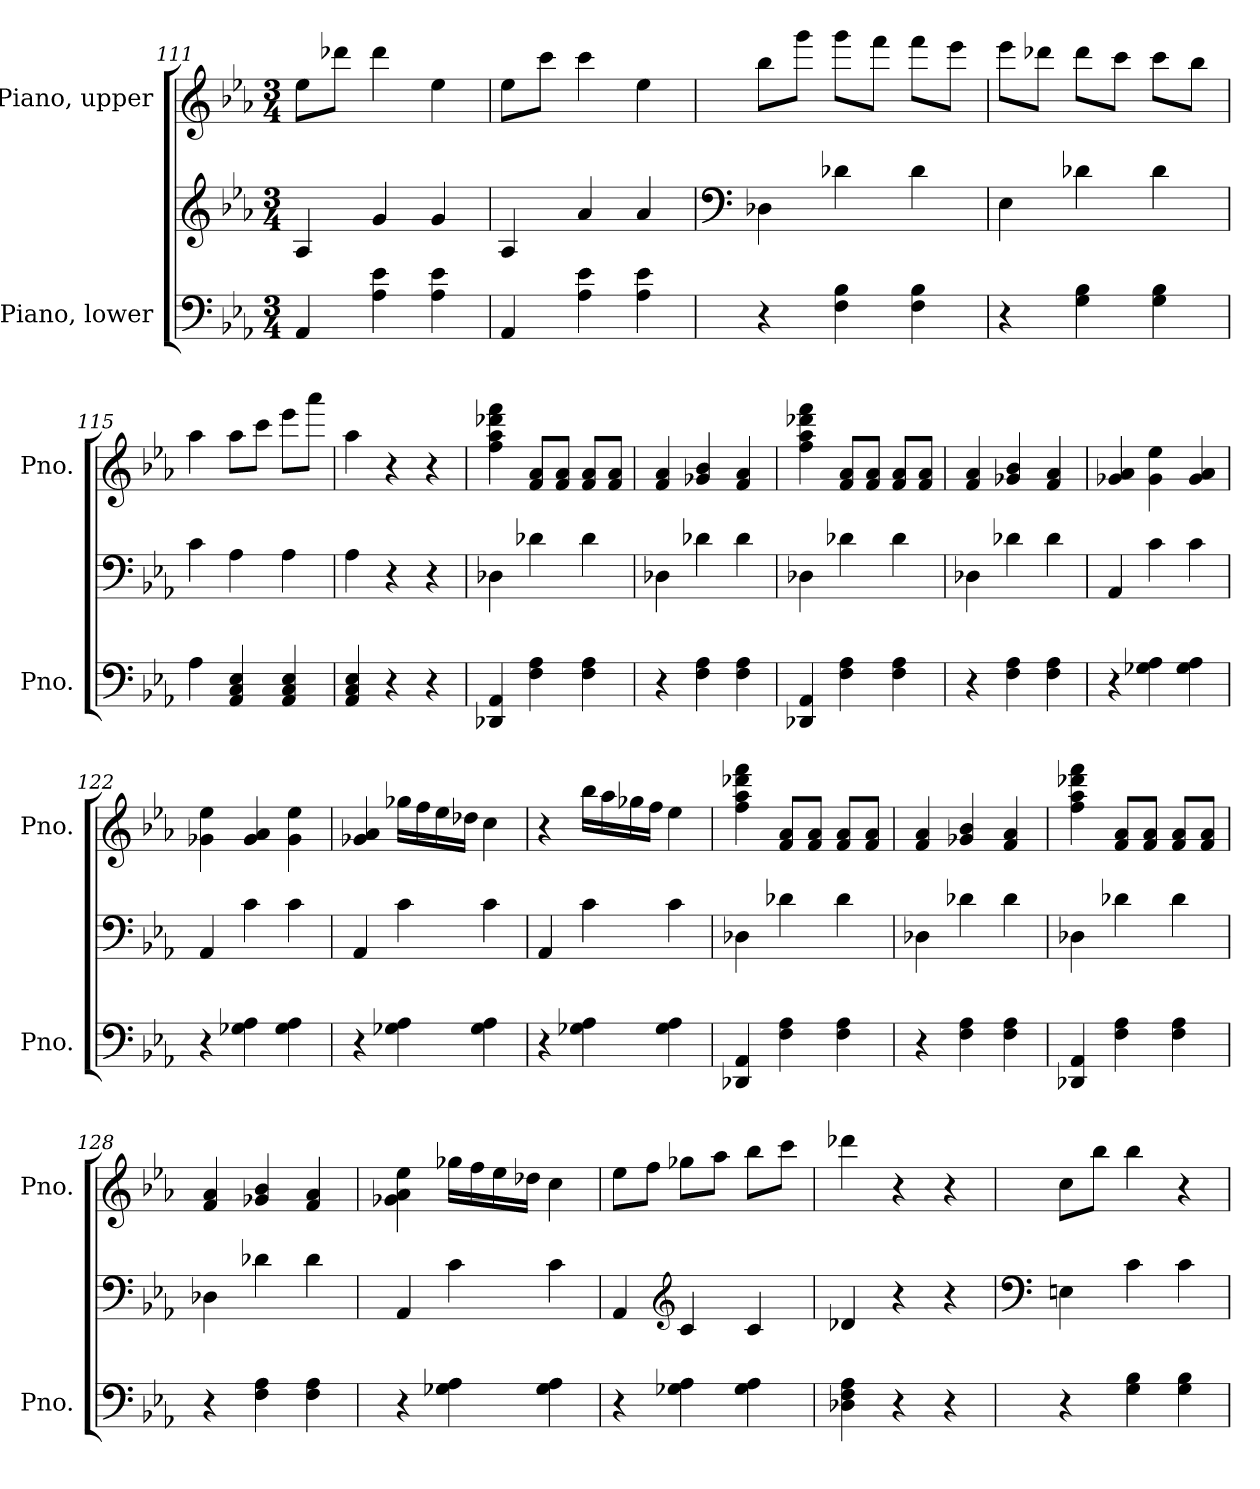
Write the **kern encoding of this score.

**kern	**kern	**kern
*part2	*part2	*part1
*staff3	*staff2	*staff1
*I"Piano, lower	*	*I"Piano, upper
*I'Pno.	*	*I'Pno.
*clefF4	*clefG2	*clefG2
*k[b-e-a-]	*k[b-e-a-]	*k[b-e-a-]
*M3/4	*M3/4	*M3/4
=111	=111	=111
4AA-/	4A-/	8ee-\L
.	.	8ddd-X\J
4A-\ 4e-\	4g/	4ddd-\
4A-\ 4e-\	4g/	4ee-\
=112	=112	=112
4AA-/	4A-/	8ee-\L
.	.	8ccc\J
4A-\ 4e-\	4a-/	4ccc\
4A-\ 4e-\	4a-/	4ee-\
!!LO:LB:g=z
=113	=113	=113
*	*clefF4	*
4r	4D-X\	8bb-\L
.	.	8ggg\J
4F\ 4B-\	4d-X\	8ggg\L
.	.	8fff\J
4F\ 4B-\	4d-\	8fff\L
.	.	8eee-\J
=114	=114	=114
4r	4E-\	8eee-\L
.	.	8ddd-X\J
4G\ 4B-\	4d-X\	8ddd-\L
.	.	8ccc\J
4G\ 4B-\	4d-\	8ccc\L
.	.	8bb-\J
=115	=115	=115
4A-\	4c\	4aa-\
4AA-/ 4C/ 4E-/	4A-\	8aa-\L
.	.	8ccc\J
4AA-/ 4C/ 4E-/	4A-\	8eee-\L
.	.	8aaa-\J
=116	=116	=116
4AA-/ 4C/ 4E-/	4A-\	4aa-\
4r	4r	4r
4r	4r	4r
=117	=117	=117
4DD-X/ 4AA-/	4D-X\	4ff\ 4aa-\ 4ddd-X\ 4fff\
4F\ 4A-\	4d-X\	8f/ 8a-/L
.	.	8f/ 8a-/J
4F\ 4A-\	4d-\	8f/ 8a-/L
.	.	8f/ 8a-/J
!!LO:LB:g=z
=118	=118	=118
4r	4D-X\	4f/ 4a-/
4F\ 4A-\	4d-X\	4g-X/ 4b-/
4F\ 4A-\	4d-\	4f/ 4a-/
=119	=119	=119
4DD-X/ 4AA-/	4D-X\	4ff\ 4aa-\ 4ddd-X\ 4fff\
4F\ 4A-\	4d-X\	8f/ 8a-/L
.	.	8f/ 8a-/J
4F\ 4A-\	4d-\	8f/ 8a-/L
.	.	8f/ 8a-/J
=120	=120	=120
4r	4D-X\	4f/ 4a-/
4F\ 4A-\	4d-X\	4g-X/ 4b-/
4F\ 4A-\	4d-\	4f/ 4a-/
=121	=121	=121
4r	4AA-/	4g-X/ 4a-/
4G-X\ 4A-\	4c\	4g-\ 4ee-\
4G-\ 4A-\	4c\	4g-/ 4a-/
=122	=122	=122
4r	4AA-/	4g-X\ 4ee-\
4G-X\ 4A-\	4c\	4g-/ 4a-/
4G-\ 4A-\	4c\	4g-\ 4ee-\
=123	=123	=123
4r	4AA-/	4g-X/ 4a-/
4G-X\ 4A-\	4c\	16gg-X\LL
.	.	16ff\
.	.	16ee-\
.	.	16dd-X\JJ
4G-\ 4A-\	4c\	4cc\
!!LO:PB:g=z
=124	=124	=124
4r	4AA-/	4r
4G-X\ 4A-\	4c\	16bb-\LL
.	.	16aa-\
.	.	16gg-X\
.	.	16ff\JJ
4G-\ 4A-\	4c\	4ee-\
=125	=125	=125
4DD-X/ 4AA-/	4D-X\	4ff\ 4aa-\ 4ddd-X\ 4fff\
4F\ 4A-\	4d-X\	8f/ 8a-/L
.	.	8f/ 8a-/J
4F\ 4A-\	4d-\	8f/ 8a-/L
.	.	8f/ 8a-/J
=126	=126	=126
4r	4D-X\	4f/ 4a-/
4F\ 4A-\	4d-X\	4g-X/ 4b-/
4F\ 4A-\	4d-\	4f/ 4a-/
=127	=127	=127
4DD-X/ 4AA-/	4D-X\	4ff\ 4aa-\ 4ddd-X\ 4fff\
4F\ 4A-\	4d-X\	8f/ 8a-/L
.	.	8f/ 8a-/J
4F\ 4A-\	4d-\	8f/ 8a-/L
.	.	8f/ 8a-/J
=128	=128	=128
4r	4D-X\	4f/ 4a-/
4F\ 4A-\	4d-X\	4g-X/ 4b-/
4F\ 4A-\	4d-\	4f/ 4a-/
!!LO:LB:g=z
=129	=129	=129
4r	4AA-/	4g-X\ 4a-\ 4ee-\
4G-X\ 4A-\	4c\	16gg-X\LL
.	.	16ff\
.	.	16ee-\
.	.	16dd-X\JJ
4G-\ 4A-\	4c\	4cc\
=130	=130	=130
4r	4AA-/	8ee-\L
.	.	8ff\J
*	*clefG2	*
4G-X\ 4A-\	4c/	8gg-X\L
.	.	8aa-\J
4G-\ 4A-\	4c/	8bb-\L
.	.	8ccc\J
=131	=131	=131
4D-X\ 4F\ 4A-\	4d-X/	4ddd-X\
4r	4r	4r
4r	4r	4r
=132	=132	=132
*	*clefF4	*
4r	4En\	8cc\L
.	.	8bb-\J
4G\ 4B-\	4c\	4bb-\
4G\ 4B-\	4c\	4r
=	=	=
*-	*-	*-
